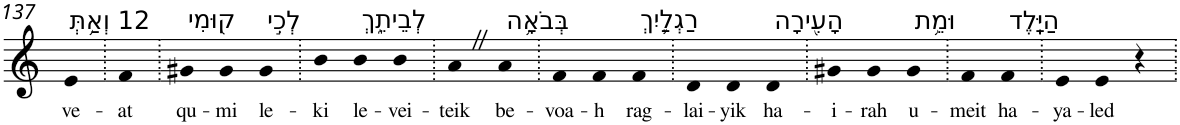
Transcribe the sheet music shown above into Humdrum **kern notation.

**kern	**text
*part1	*part1
*staff1	*staff1
*I"Piano	*
*I'Pno	*
!!LO:PB:g=z
*clefG2	*
*k[]	*
=137	=137
!LO:TX:a:t=12 וְאַ֥תְּ	!
!	!LO:LY:b
4e	ve-
=138.	=138.
!	!LO:LY:b
4f	-at
=139.	=139.
!LO:TX:a:t=ק֖וּמִי	!
!	!LO:LY:b
4g#X	qu-
!	!LO:LY:b
4g#	-mi
!LO:TX:a:t=לְכִ֣י	!
!	!LO:LY:b
4g#	le-
=140.	=140.
!	!LO:LY:b
4b	-ki
!LO:TX:a:t=לְבֵיתֵ֑ךְ	!
!	!LO:LY:b
4b	le-
!	!LO:LY:b
4b	-vei-
=141.	=141.
!	!LO:LY:b
4aZ	-teik
!LO:TX:a:t=בְּבֹאָ֥ה	!
!	!LO:LY:b
4a	be-
=142.	=142.
!	!LO:LY:b
4f	-voa-
!	!LO:LY:b
4f	-h
!LO:TX:a:t=רַגְלַ֛יִךְ	!
!	!LO:LY:b
4f	rag-
=143.	=143.
!	!LO:LY:b
4d	-lai-
!	!LO:LY:b
4d	-yik
!LO:TX:a:t=הָעִ֖ירָה	!
!	!LO:LY:b
4d	ha-
=144.	=144.
!	!LO:LY:b
4g#X	-i-
!	!LO:LY:b
4g#	-rah
!LO:TX:a:t=וּמֵ֥ת	!
!	!LO:LY:b
4g#	u-
=145.	=145.
!	!LO:LY:b
4f	-meit
!LO:TX:a:t=הַיָּֽלֶד	!
!	!LO:LY:b
4f	ha-
=146.	=146.
!	!LO:LY:b
4e	-ya-
!	!LO:LY:b
4e	-led
4r	.
=.	=.
*-	*-
